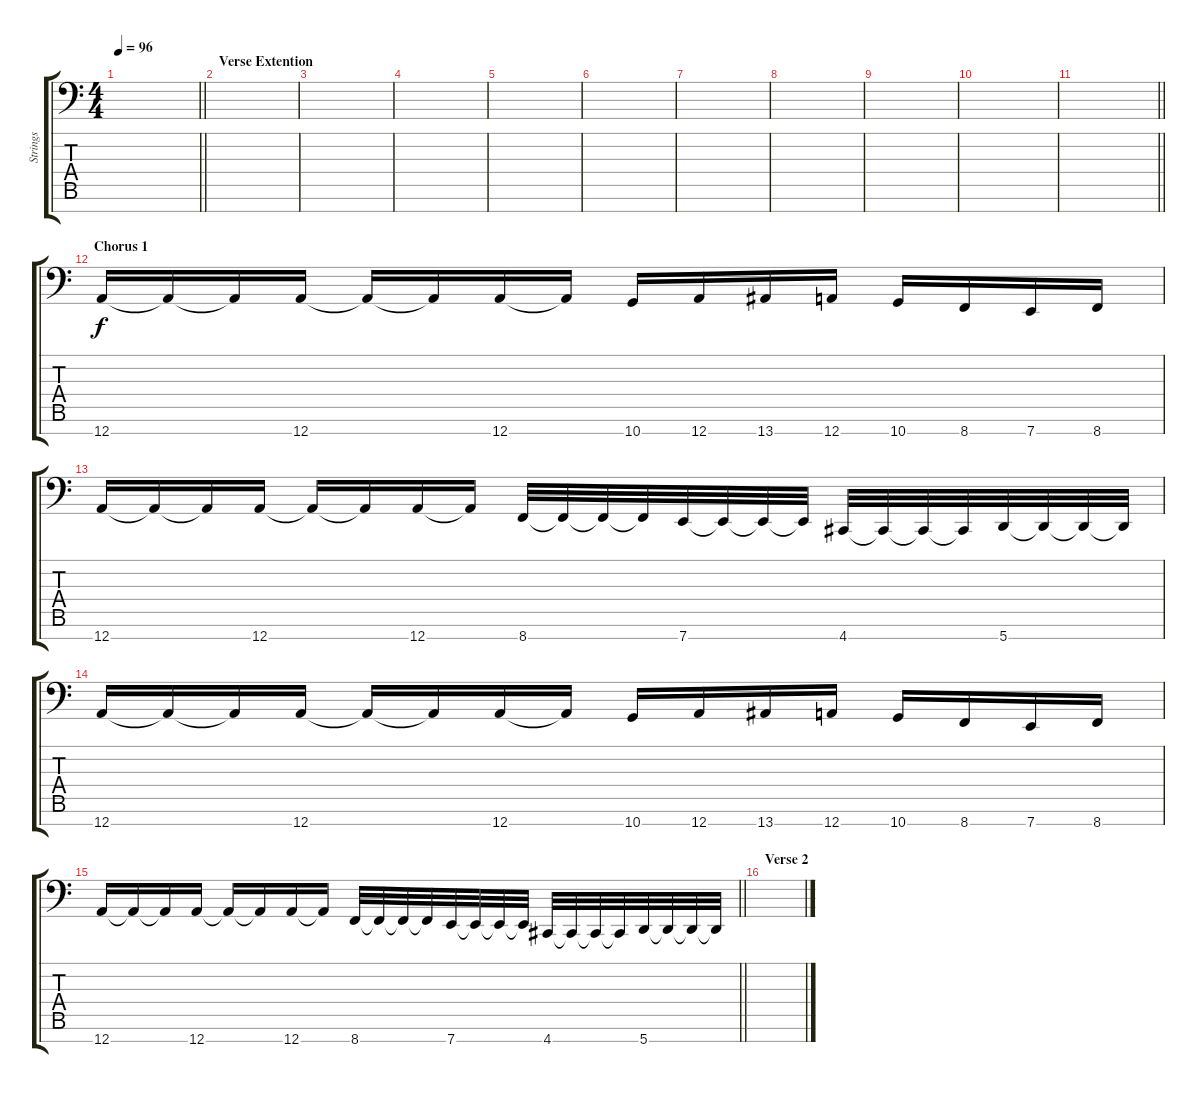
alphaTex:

\track ("Strings" "Strings") {instrument tremolostrings}
\staff {score tabs}
\tuning (E4 B3 G3 D3 A2 E2 A1) {hide}
\ts (4 4)
\tempo 96
\clef f4
\barLineRight lightlight
\ks c
|
\section ("" "Verse Extention")
|
|
|
|
|
|
|
|
|
\barLineRight lightlight
|
\section ("" "Chorus 1")
12.7.16 12.7{t}.16 12.7{t}.16 12.7.16 12.7{t}.16 12.7{t}.16 12.7.16 12.7{t}.16 10.7.16 12.7.16 13.7.16 12.7.16 10.7.16 8.7.16 7.7.16 8.7.16 |
12.7.16 12.7{t}.16 12.7{t}.16 12.7.16 12.7{t}.16 12.7{t}.16 12.7.16 12.7{t}.16 8.7.32 8.7{t}.32 8.7{t}.32 8.7{t}.32 7.7.32 7.7{t}.32 7.7{t}.32 7.7{t}.32 4.7.32 4.7{t}.32 4.7{t}.32 4.7{t}.32 5.7.32 5.7{t}.32 5.7{t}.32 5.7{t}.32 |
12.7.16 12.7{t}.16 12.7{t}.16 12.7.16 12.7{t}.16 12.7{t}.16 12.7.16 12.7{t}.16 10.7.16 12.7.16 13.7.16 12.7.16 10.7.16 8.7.16 7.7.16 8.7.16 |
\barLineRight lightlight
12.7.16 12.7{t}.16 12.7{t}.16 12.7.16 12.7{t}.16 12.7{t}.16 12.7.16 12.7{t}.16 8.7.32 8.7{t}.32 8.7{t}.32 8.7{t}.32 7.7.32 7.7{t}.32 7.7{t}.32 7.7{t}.32 4.7.32 4.7{t}.32 4.7{t}.32 4.7{t}.32 5.7.32 5.7{t}.32 5.7{t}.32 5.7{t}.32 |
\section ("" "Verse 2")
